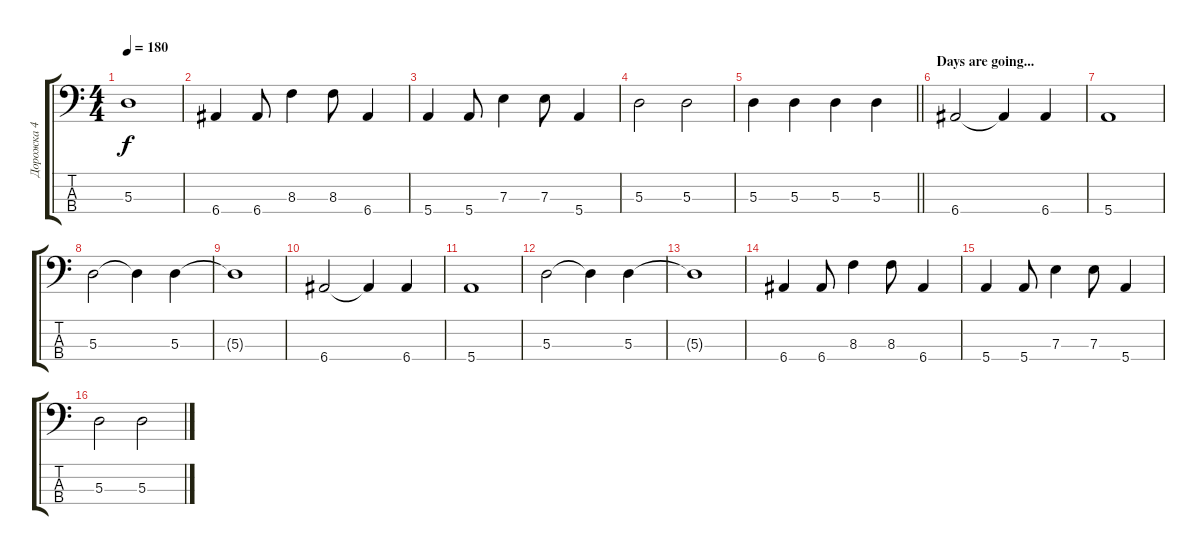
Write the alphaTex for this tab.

\track ("Дорожка 4" "Дорожка 4") {instrument electricbassfinger}
\staff {score tabs}
\tuning (G2 D2 A1 E1) {hide}
\ts (4 4)
\tempo 180
\clef f4
\ks c
5.3{t}.1{dy f} |
6.4.4 6.4.8 8.3.4 8.3.8 6.4.4 |
5.4.4 5.4.8 7.3.4 7.3.8 5.4.4 |
5.3.2 5.3.2 |
\barLineRight lightlight
5.3.4 5.3.4 5.3.4 5.3.4 |
\section ("" "Days are going...")
6.4.2{volume 10} 6.4{t}.4 6.4.4 |
5.4.1 |
5.3.2 5.3{t}.4 5.3.4 |
5.3{t}.1 |
6.4.2 6.4{t}.4 6.4.4 |
5.4.1 |
5.3.2 5.3{t}.4 5.3.4 |
5.3{t}.1 |
6.4.4 6.4.8 8.3.4 8.3.8 6.4.4 |
5.4.4 5.4.8 7.3.4 7.3.8 5.4.4 |
5.3.2 5.3.2
